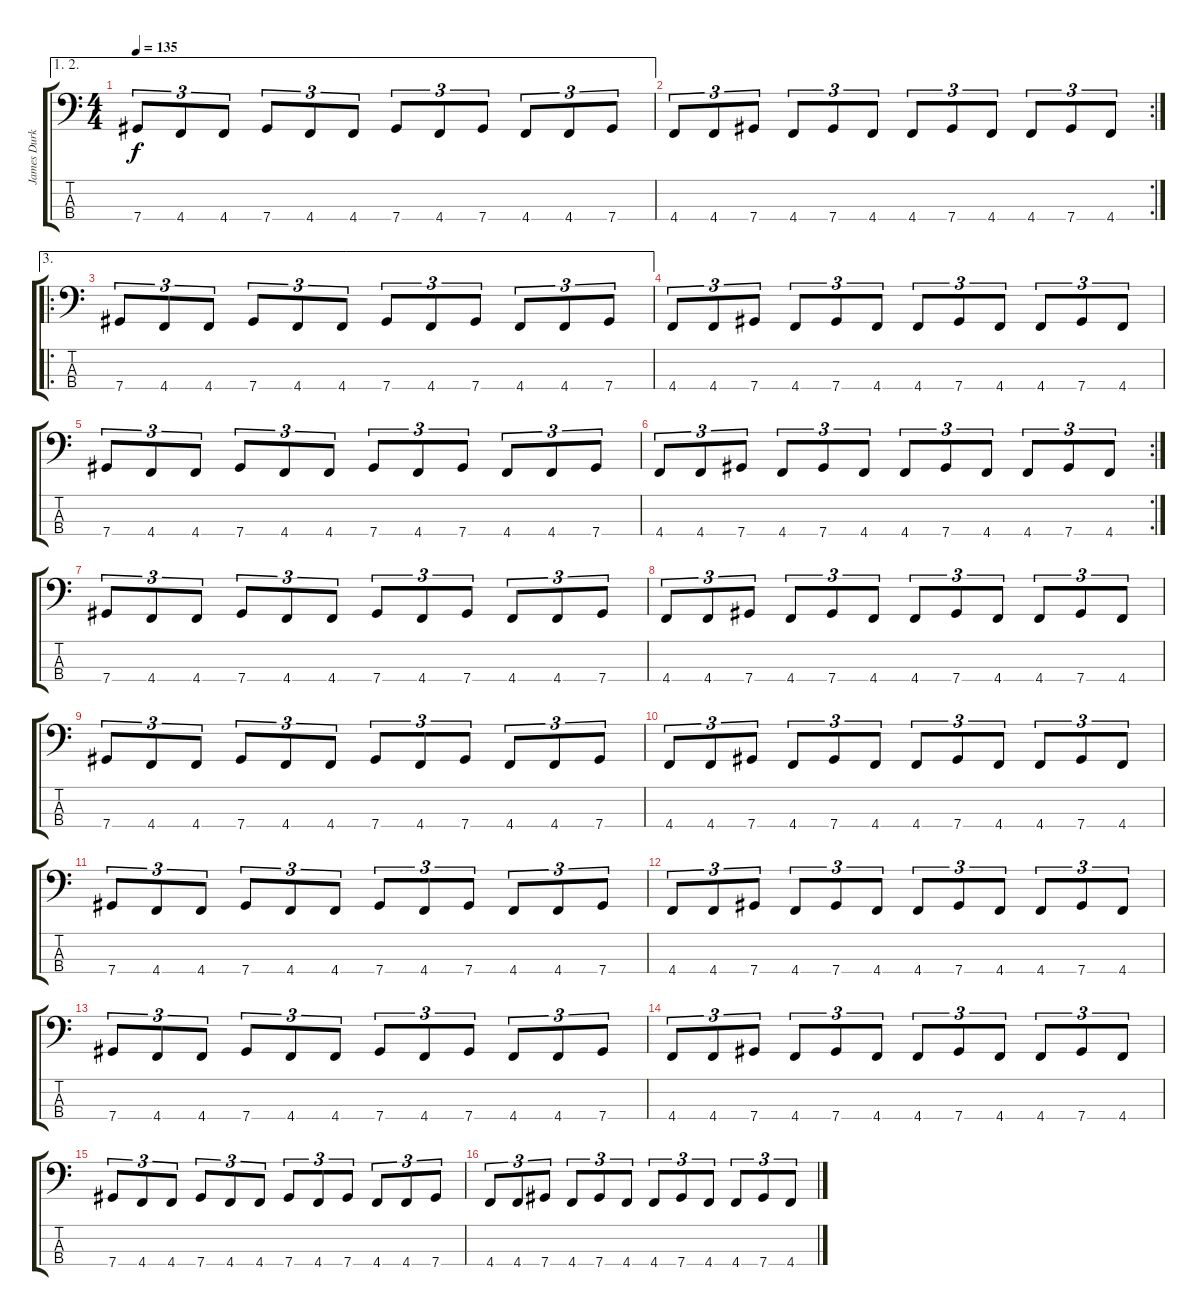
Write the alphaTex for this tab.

\track ("James Durkin (Bass)" "James Durk") {instrument electricbasspick}
\staff {score tabs}
\tuning (Gb2 Db2 Ab1 Db1) {hide}
\ae (1 2)
\ts (4 4)
\tempo 135
\clef f4
\ks c
7.4.8{tu (3 2) dy f} 4.4.8{tu (3 2)} 4.4.8{tu (3 2)} 7.4.8{tu (3 2)} 4.4.8{tu (3 2)} 4.4.8{tu (3 2)} 7.4.8{tu (3 2)} 4.4.8{tu (3 2)} 7.4.8{tu (3 2)} 4.4.8{tu (3 2)} 4.4.8{tu (3 2)} 7.4.8{tu (3 2)} |
\rc 2
4.4.8{tu (3 2)} 4.4.8{tu (3 2)} 7.4.8{tu (3 2)} 4.4.8{tu (3 2)} 7.4.8{tu (3 2)} 4.4.8{tu (3 2)} 4.4.8{tu (3 2)} 7.4.8{tu (3 2)} 4.4.8{tu (3 2)} 4.4.8{tu (3 2)} 7.4.8{tu (3 2)} 4.4.8{tu (3 2)} |
\ae 3
\ro
7.4.8{tu (3 2)} 4.4.8{tu (3 2)} 4.4.8{tu (3 2)} 7.4.8{tu (3 2)} 4.4.8{tu (3 2)} 4.4.8{tu (3 2)} 7.4.8{tu (3 2)} 4.4.8{tu (3 2)} 7.4.8{tu (3 2)} 4.4.8{tu (3 2)} 4.4.8{tu (3 2)} 7.4.8{tu (3 2)} |
4.4.8{tu (3 2)} 4.4.8{tu (3 2)} 7.4.8{tu (3 2)} 4.4.8{tu (3 2)} 7.4.8{tu (3 2)} 4.4.8{tu (3 2)} 4.4.8{tu (3 2)} 7.4.8{tu (3 2)} 4.4.8{tu (3 2)} 4.4.8{tu (3 2)} 7.4.8{tu (3 2)} 4.4.8{tu (3 2)} |
7.4.8{tu (3 2)} 4.4.8{tu (3 2)} 4.4.8{tu (3 2)} 7.4.8{tu (3 2)} 4.4.8{tu (3 2)} 4.4.8{tu (3 2)} 7.4.8{tu (3 2)} 4.4.8{tu (3 2)} 7.4.8{tu (3 2)} 4.4.8{tu (3 2)} 4.4.8{tu (3 2)} 7.4.8{tu (3 2)} |
\rc 2
4.4.8{tu (3 2)} 4.4.8{tu (3 2)} 7.4.8{tu (3 2)} 4.4.8{tu (3 2)} 7.4.8{tu (3 2)} 4.4.8{tu (3 2)} 4.4.8{tu (3 2)} 7.4.8{tu (3 2)} 4.4.8{tu (3 2)} 4.4.8{tu (3 2)} 7.4.8{tu (3 2)} 4.4.8{tu (3 2)} |
7.4.8{tu (3 2)} 4.4.8{tu (3 2)} 4.4.8{tu (3 2)} 7.4.8{tu (3 2)} 4.4.8{tu (3 2)} 4.4.8{tu (3 2)} 7.4.8{tu (3 2)} 4.4.8{tu (3 2)} 7.4.8{tu (3 2)} 4.4.8{tu (3 2)} 4.4.8{tu (3 2)} 7.4.8{tu (3 2)} |
4.4.8{tu (3 2)} 4.4.8{tu (3 2)} 7.4.8{tu (3 2)} 4.4.8{tu (3 2)} 7.4.8{tu (3 2)} 4.4.8{tu (3 2)} 4.4.8{tu (3 2)} 7.4.8{tu (3 2)} 4.4.8{tu (3 2)} 4.4.8{tu (3 2)} 7.4.8{tu (3 2)} 4.4.8{tu (3 2)} |
7.4.8{tu (3 2)} 4.4.8{tu (3 2)} 4.4.8{tu (3 2)} 7.4.8{tu (3 2)} 4.4.8{tu (3 2)} 4.4.8{tu (3 2)} 7.4.8{tu (3 2)} 4.4.8{tu (3 2)} 7.4.8{tu (3 2)} 4.4.8{tu (3 2)} 4.4.8{tu (3 2)} 7.4.8{tu (3 2)} |
4.4.8{tu (3 2)} 4.4.8{tu (3 2)} 7.4.8{tu (3 2)} 4.4.8{tu (3 2)} 7.4.8{tu (3 2)} 4.4.8{tu (3 2)} 4.4.8{tu (3 2)} 7.4.8{tu (3 2)} 4.4.8{tu (3 2)} 4.4.8{tu (3 2)} 7.4.8{tu (3 2)} 4.4.8{tu (3 2)} |
7.4.8{tu (3 2)} 4.4.8{tu (3 2)} 4.4.8{tu (3 2)} 7.4.8{tu (3 2)} 4.4.8{tu (3 2)} 4.4.8{tu (3 2)} 7.4.8{tu (3 2)} 4.4.8{tu (3 2)} 7.4.8{tu (3 2)} 4.4.8{tu (3 2)} 4.4.8{tu (3 2)} 7.4.8{tu (3 2)} |
4.4.8{tu (3 2)} 4.4.8{tu (3 2)} 7.4.8{tu (3 2)} 4.4.8{tu (3 2)} 7.4.8{tu (3 2)} 4.4.8{tu (3 2)} 4.4.8{tu (3 2)} 7.4.8{tu (3 2)} 4.4.8{tu (3 2)} 4.4.8{tu (3 2)} 7.4.8{tu (3 2)} 4.4.8{tu (3 2)} |
7.4.8{tu (3 2)} 4.4.8{tu (3 2)} 4.4.8{tu (3 2)} 7.4.8{tu (3 2)} 4.4.8{tu (3 2)} 4.4.8{tu (3 2)} 7.4.8{tu (3 2)} 4.4.8{tu (3 2)} 7.4.8{tu (3 2)} 4.4.8{tu (3 2)} 4.4.8{tu (3 2)} 7.4.8{tu (3 2)} |
4.4.8{tu (3 2)} 4.4.8{tu (3 2)} 7.4.8{tu (3 2)} 4.4.8{tu (3 2)} 7.4.8{tu (3 2)} 4.4.8{tu (3 2)} 4.4.8{tu (3 2)} 7.4.8{tu (3 2)} 4.4.8{tu (3 2)} 4.4.8{tu (3 2)} 7.4.8{tu (3 2)} 4.4.8{tu (3 2)} |
7.4.8{tu (3 2)} 4.4.8{tu (3 2)} 4.4.8{tu (3 2)} 7.4.8{tu (3 2)} 4.4.8{tu (3 2)} 4.4.8{tu (3 2)} 7.4.8{tu (3 2)} 4.4.8{tu (3 2)} 7.4.8{tu (3 2)} 4.4.8{tu (3 2)} 4.4.8{tu (3 2)} 7.4.8{tu (3 2)} |
4.4.8{tu (3 2)} 4.4.8{tu (3 2)} 7.4.8{tu (3 2)} 4.4.8{tu (3 2)} 7.4.8{tu (3 2)} 4.4.8{tu (3 2)} 4.4.8{tu (3 2)} 7.4.8{tu (3 2)} 4.4.8{tu (3 2)} 4.4.8{tu (3 2)} 7.4.8{tu (3 2)} 4.4.8{tu (3 2)}
